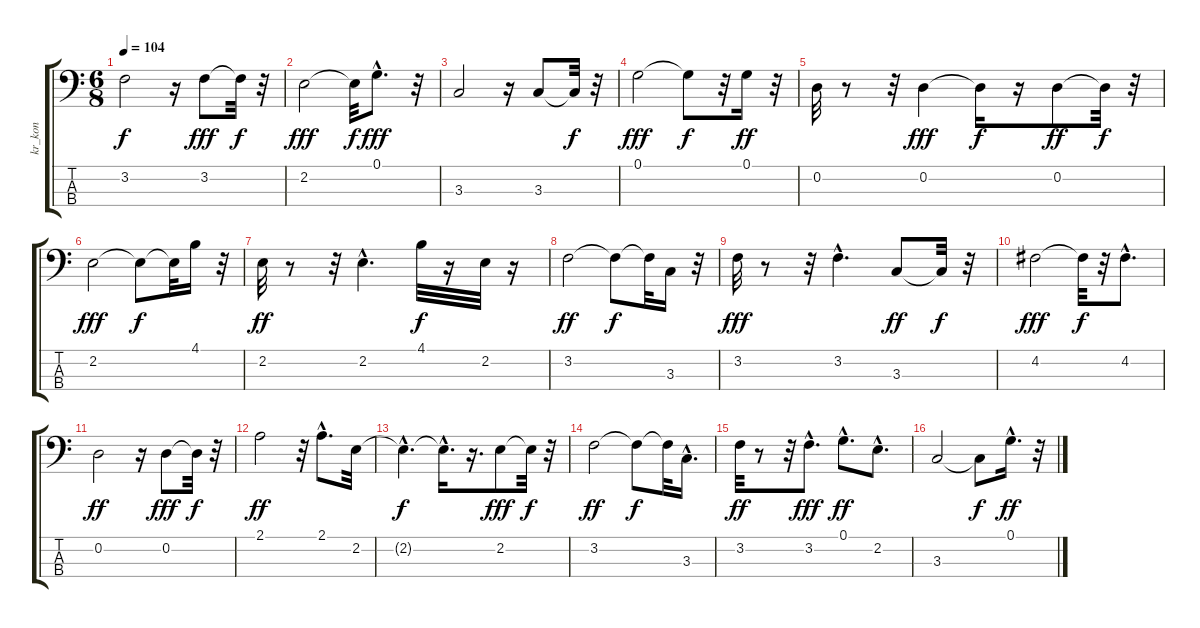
\track ("kr_kon" "kr_kon") {instrument electricbassfinger}
\staff {score tabs}
\tuning (G2 D2 A1 E1) {hide}
\ts (6 8)
\tempo 104
\clef f4
\ks c
3.2{t}.2{dy f} r.16 3.2.8{dy fff} 3.2{t}.32{dy f} r.32 |
2.2.2{dy fff} 2.2{t}.32{dy f} 0.1{hac}.8{d dy fff} r.32 |
3.3.2 r.16 3.3.8 3.3{t}.32{dy f} r.32 |
0.1.2{dy fff} 0.1{t}.8{dy f} r.32 0.1.16{dy ff} r.32 |
0.2.32 r.8 r.32 0.2.4{dy fff} 0.2{t}.16{dy f} r.16 0.2.8{dy ff} 0.2{t}.32{dy f} r.32 |
2.2.2{dy fff} 2.2{t}.8{dy f} 2.2{t}.32 4.1.16 r.32 |
2.2.32{dy ff} r.8 r.32 2.2{hac}.4{d} 4.1.32{dy f} r.16 2.2.32 r.16 |
3.2.2{dy ff} 3.2{t}.8{dy f} 3.2{t}.32 3.3.16 r.32 |
3.2.32{dy fff} r.8 r.32 3.2{hac}.4{d} 3.3.8{dy ff} 3.3{t}.32{dy f} r.32 |
4.2.2{dy fff} 4.2{t}.32{dy f} r.32 4.2{hac}.8{d} |
0.2.2{dy ff} r.16 0.2.8{dy fff} 0.2{t}.32{dy f} r.32 |
2.1.2{dy ff} r.32 2.1{hac}.8{d} 2.2.32 |
2.2{hac t}.4{d dy f} 2.2{hac t}.16{d} r.16{d} 2.2.8{dy fff} 2.2{t}.32{dy f} r.32 |
3.2.2{dy ff} 3.2{t}.8{dy f} 3.2{t}.32 3.3{hac}.16{d} |
3.2.32{dy ff} r.8 r.32 3.2{hac}.8{d dy fff} 0.1{hac}.8{d dy ff} 2.2{hac}.8{d} |
3.3.2 3.3{t}.8{dy f} 0.1{hac}.16{d dy ff} r.32
